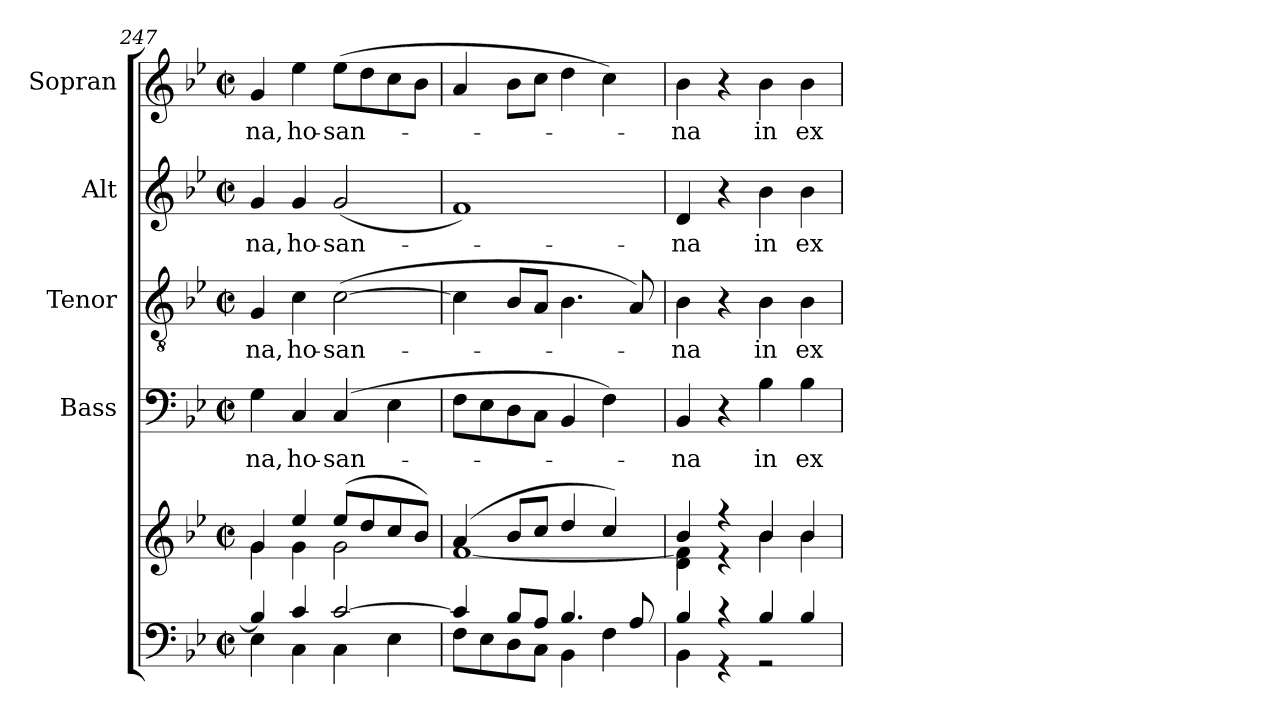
**kern	**kern	**kern	**text	**kern	**text	**kern	**text	**kern	**text
*part5	*part5	*part4	*part4	*part3	*part3	*part2	*part2	*part1	*part1
*staff6	*staff5	*staff4	*staff4	*staff3	*staff3	*staff2	*staff2	*staff1	*staff1
*	*	*I"Bass	*	*I"Tenor	*	*I"Alt	*	*I"Sopran	*
*	*	*I'B.	*	*I'T.	*	*I'A.	*	*I'S.	*
*clefF4	*clefG2	*clefF4	*	*clefGv2	*	*clefG2	*	*clefG2	*
*k[b-e-]	*k[b-e-]	*k[b-e-]	*	*k[b-e-]	*	*k[b-e-]	*	*k[b-e-]	*
*B-:	*B-:	*B-:	*	*B-:	*	*B-:	*	*B-:	*
*M2/2	*M2/2	*M2/2	*	*M2/2	*	*M2/2	*	*M2/2	*
*met(c|)	*met(c|)	*met(c|)	*	*met(c|)	*	*met(c|)	*	*met(c|)	*
=247	=247	=247	=247	=247	=247	=247	=247	=247	=247
*^	*^	*	*	*	*	*	*	*	*
!	!	!	!	!	!LO:LY:b	!	!LO:LY:b	!	!LO:LY:b	!	!LO:LY:b
4B-/]	4E-\	4g/	4g\	4G\	-na,	4G/	-na,	4g/	-na,	4g/	-na,
!	!	!	!	!	!LO:LY:b	!	!LO:LY:b	!	!LO:LY:b	!	!LO:LY:b
4c/	4C\	4ee-/	4g\	4C/	ho-	4c\	ho-	4g/	ho-	4ee-\	ho-
!	!	!	!	!	!LO:LY:b	!	!LO:LY:b	!	!LO:LY:b	!	!LO:LY:b
[>2c/	4C\	(>8ee-/L	2g\	(4C/	-san-	(>[2c\	-san-	(<2g/	-san-	(>8ee-\L	-san-
.	.	8dd/	.	.	.	.	.	.	.	8dd\	.
.	4E-\	8cc/	.	4E-\	.	.	.	.	.	8cc\	.
.	.	8b-/J)	.	.	.	.	.	.	.	8b-\J	.
=248	=248	=248	=248	=248	=248	=248	=248	=248	=248	=248	=248
4c/]	8F\L	(4a/	[<1f	8F\L	.	4c\]	.	1f)	.	4a/	.
.	8E-\	.	.	8E-\	.	.	.	.	.	.	.
8B-/L	8D\	8b-/L	.	8D\	.	8B-/L	.	.	.	8b-\L	.
8A/J	8C\J	8cc/J	.	8C\J	.	8A/J	.	.	.	8cc\J	.
4.B-/	4BB-\	4dd/	.	4BB-/	.	4.B-\	.	.	.	4dd\	.
.	4F\	4cc/)	.	4F\)	.	.	.	.	.	4cc\)	.
8A/	.	.	.	.	.	8A/)	.	.	.	.	.
=249	=249	=249	=249	=249	=249	=249	=249	=249	=249	=249	=249
!	!	!	!	!	!LO:LY:b	!	!LO:LY:b	!	!LO:LY:b	!	!LO:LY:b
4B-/	4BB-\	4b-/	4d\ 4f\]	4BB-/	-na	4B-\	-na	4d/	-na	4b-\	-na
4r	4r	4r	4r	4r	.	4r	.	4r	.	4r	.
!	!	!	!	!	!LO:LY:b	!	!LO:LY:b	!	!LO:LY:b	!	!LO:LY:b
4B-/	2r	4b-/	4b-\	4B-\	in	4B-\	in	4b-\	in	4b-\	in
!	!	!	!	!	!LO:LY:b	!	!LO:LY:b	!	!LO:LY:b	!	!LO:LY:b
4B-/	.	4b-/	4b-\	4B-\	ex-	4B-\	ex-	4b-\	ex-	4b-\	ex-
*v	*v	*	*	*	*	*	*	*	*	*	*
*	*v	*v	*	*	*	*	*	*	*	*
=	=	=	=	=	=	=	=	=	=
*-	*-	*-	*-	*-	*-	*-	*-	*-	*-
